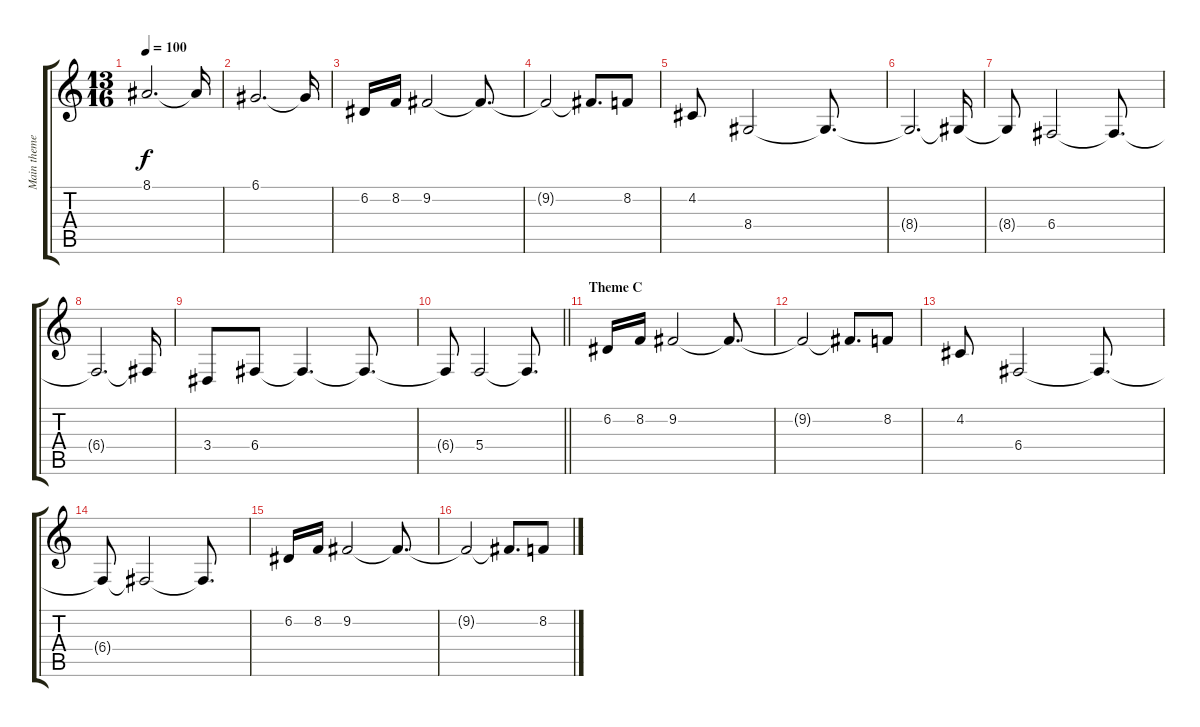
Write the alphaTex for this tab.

\track ("Main theme" "Main theme") {instrument synthstrings1}
\staff {score tabs}
\tuning (D4 A3 F3 C3 G2 C2) {hide}
\ts (13 16)
\tempo 100
\clef g2
\ks c
8.1.2{d dy f} 8.1{t}.16 |
6.1.2{d} 6.1{t}.16 |
6.2.16 8.2.16 9.2.2 9.2{t}.8{d} |
9.2{t}.2 9.2{t}.8{d} 8.2.8 |
4.2.8 8.4.2 8.4{t}.8{d} |
8.4{t}.2{d} 8.4{t}.16 |
8.4{t}.8 6.4.2 6.4{t}.8{d} |
6.4{t}.2{d} 6.4{t}.16 |
3.4.8 6.4.8 6.4{t}.4{d} 6.4{t}.8{d} |
\barLineRight lightlight
6.4{t}.8 5.4.2 5.4{t}.8{d} |
\section ("" "Theme C")
6.2.16 8.2.16 9.2.2 9.2{t}.8{d} |
9.2{t}.2 9.2{t}.8{d} 8.2.8 |
4.2.8 6.4.2 6.4{t}.8{d} |
6.4{t}.8 6.4{t}.2 6.4{t}.8{d} |
6.2.16 8.2.16 9.2.2 9.2{t}.8{d} |
9.2{t}.2 9.2{t}.8{d} 8.2.8
